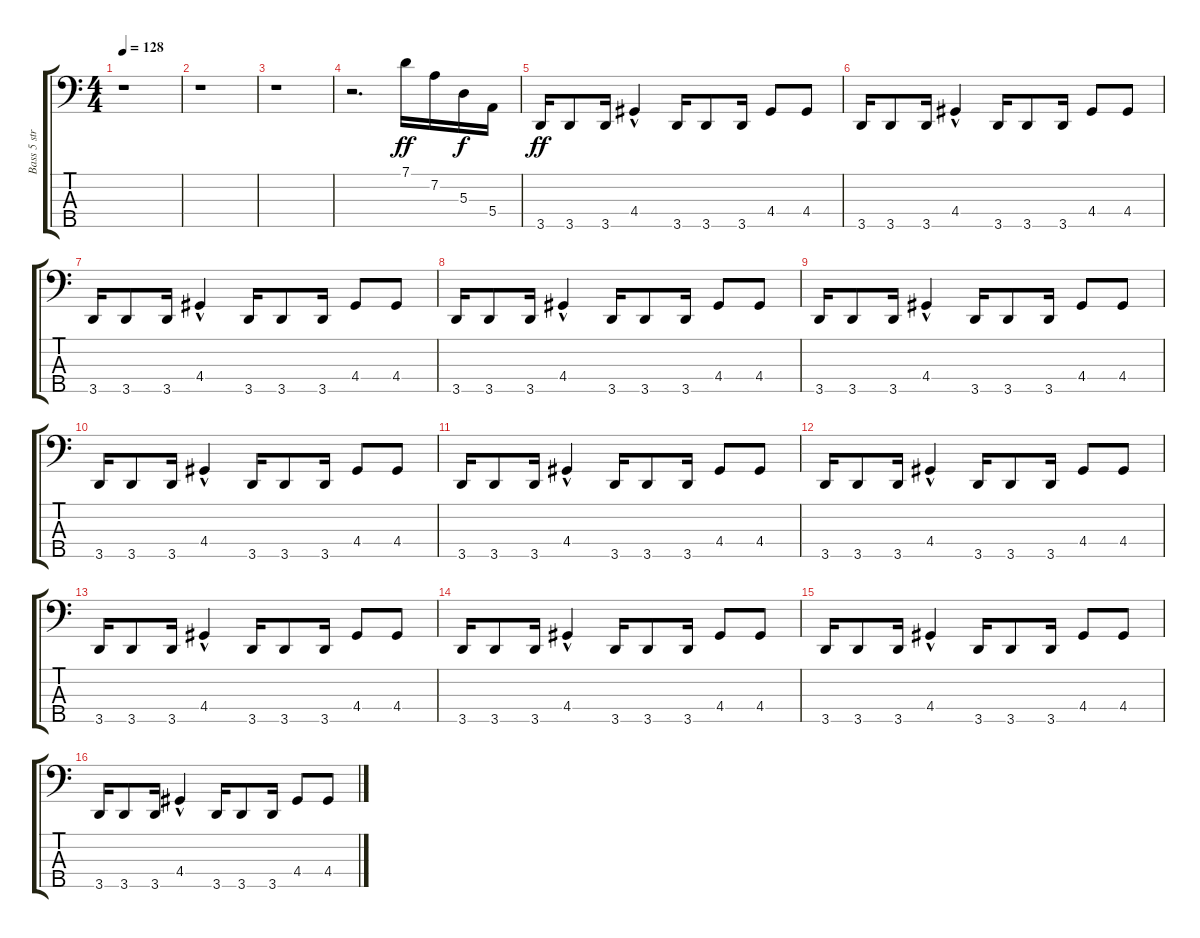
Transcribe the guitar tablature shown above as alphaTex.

\track ("Bass 5 strings" "Bass 5 str") {instrument electricbasspick}
\staff {score tabs}
\tuning (G2 D2 A1 E1 B0) {hide}
\ts (4 4)
\tempo 128
\clef f4
\ks c
r.1{dy ff instrument electricbasspick} |
r.1 |
r.1 |
r.2{d} 7.1.16 7.2.16 5.3.16{dy f} 5.4.16 |
3.5.16{dy ff} 3.5.8 3.5.16 4.4{hac}.4 3.5.16 3.5.8 3.5.16 4.4.8 4.4.8 |
3.5.16 3.5.8 3.5.16 4.4{hac}.4 3.5.16 3.5.8 3.5.16 4.4.8 4.4.8 |
3.5.16 3.5.8 3.5.16 4.4{hac}.4 3.5.16 3.5.8 3.5.16 4.4.8 4.4.8 |
3.5.16 3.5.8 3.5.16 4.4{hac}.4 3.5.16 3.5.8 3.5.16 4.4.8 4.4.8 |
3.5.16 3.5.8 3.5.16 4.4{hac}.4 3.5.16 3.5.8 3.5.16 4.4.8 4.4.8 |
3.5.16 3.5.8 3.5.16 4.4{hac}.4 3.5.16 3.5.8 3.5.16 4.4.8 4.4.8 |
3.5.16 3.5.8 3.5.16 4.4{hac}.4 3.5.16 3.5.8 3.5.16 4.4.8 4.4.8 |
3.5.16 3.5.8 3.5.16 4.4{hac}.4 3.5.16 3.5.8 3.5.16 4.4.8 4.4.8 |
3.5.16 3.5.8 3.5.16 4.4{hac}.4 3.5.16 3.5.8 3.5.16 4.4.8 4.4.8 |
3.5.16 3.5.8 3.5.16 4.4{hac}.4 3.5.16 3.5.8 3.5.16 4.4.8 4.4.8 |
3.5.16 3.5.8 3.5.16 4.4{hac}.4 3.5.16 3.5.8 3.5.16 4.4.8 4.4.8 |
3.5.16 3.5.8 3.5.16 4.4{hac}.4 3.5.16 3.5.8 3.5.16 4.4.8 4.4.8
